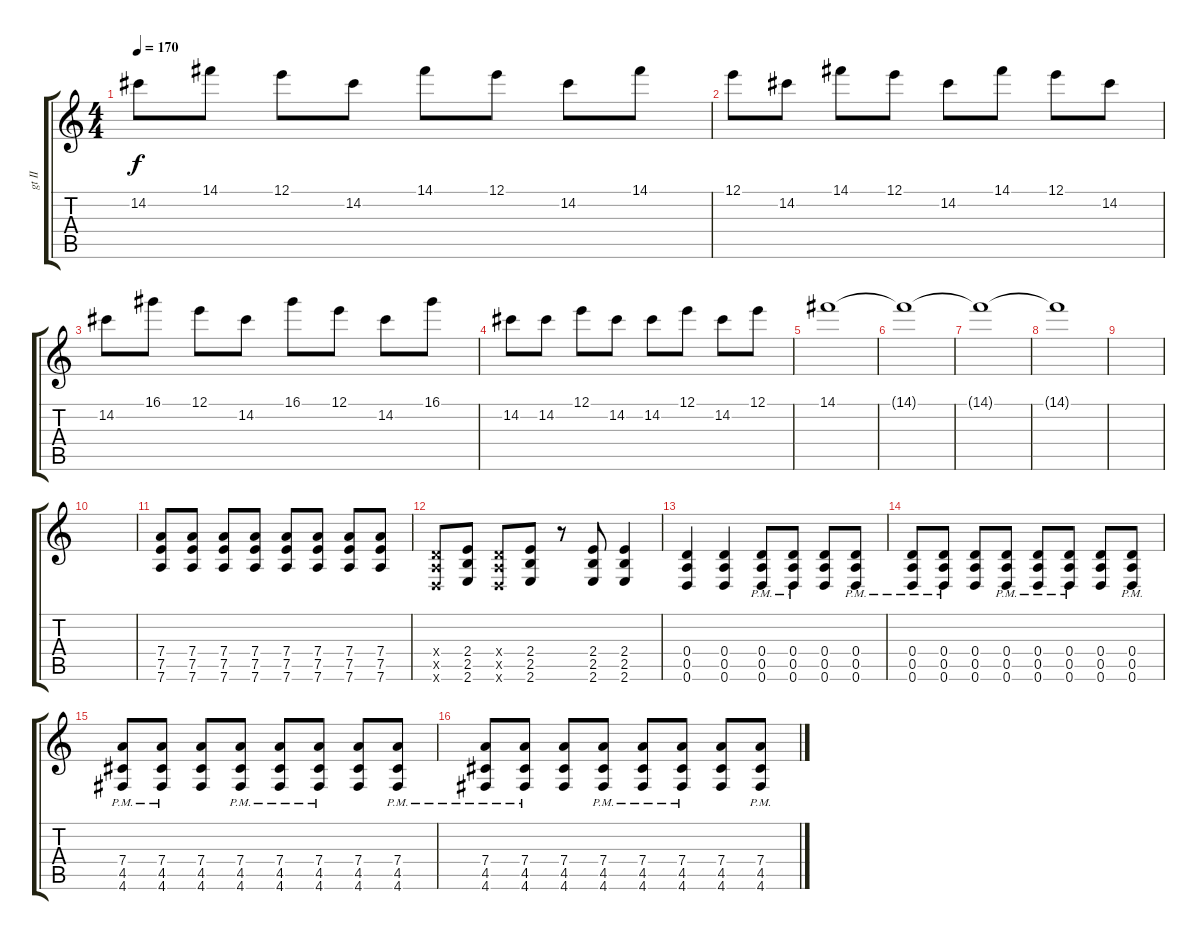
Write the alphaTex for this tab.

\track ("gt II" "gt II") {instrument overdrivenguitar}
\staff {score tabs}
\tuning (E4 B3 G3 D3 A2 D2) {hide}
\ts (4 4)
\tempo 170
\clef g2
\ks c
14.2.8{dy f} 14.1.8 12.1.8 14.2.8 14.1.8 12.1.8 14.2.8 14.1.8 |
12.1.8 14.2.8 14.1.8 12.1.8 14.2.8 14.1.8 12.1.8 14.2.8 |
14.2.8 16.1.8 12.1.8 14.2.8 16.1.8 12.1.8 14.2.8 16.1.8 |
14.2.8 14.2.8 12.1.8 14.2.8 14.2.8 12.1.8 14.2.8 12.1.8 |
14.1.1 |
14.1{t}.1 |
14.1{t}.1 |
14.1{t}.1 |
|
|
(7.4 7.5 7.6).8 (7.4 7.5 7.6).8 (7.4 7.5 7.6).8 (7.4 7.5 7.6).8 (7.4 7.5 7.6).8 (7.4 7.5 7.6).8 (7.4 7.5 7.6).8 (7.4 7.5 7.6).8 |
(0.4{x} 0.5{x} 0.6{x}).8 (2.4 2.5 2.6).8 (0.4{x} 0.5{x} 0.6{x}).8 (2.4 2.5 2.6).8 r.8 (2.4 2.5 2.6).8 (2.4 2.5 2.6).4 |
(0.4 0.5 0.6).4 (0.4 0.5 0.6).4 (0.4{pm} 0.5{pm} 0.6{pm}).8 (0.4{pm} 0.5{pm} 0.6{pm}).8 (0.4 0.5 0.6).8 (0.4{pm} 0.5{pm} 0.6{pm}).8 |
(0.4{pm} 0.5{pm} 0.6{pm}).8 (0.4{pm} 0.5{pm} 0.6{pm}).8 (0.4 0.5 0.6).8 (0.4{pm} 0.5{pm} 0.6{pm}).8 (0.4{pm} 0.5{pm} 0.6{pm}).8 (0.4{pm} 0.5{pm} 0.6{pm}).8 (0.4 0.5 0.6).8 (0.4{pm} 0.5{pm} 0.6{pm}).8 |
(7.4{pm} 4.5{pm} 4.6{pm}).8 (7.4{pm} 4.5{pm} 4.6{pm}).8 (7.4 4.5 4.6).8 (7.4{pm} 4.5{pm} 4.6{pm}).8 (7.4{pm} 4.5{pm} 4.6{pm}).8 (7.4{pm} 4.5{pm} 4.6{pm}).8 (7.4 4.5 4.6).8 (7.4{pm} 4.5{pm} 4.6{pm}).8 |
(7.4{pm} 4.5{pm} 4.6{pm}).8 (7.4{pm} 4.5{pm} 4.6{pm}).8 (7.4 4.5 4.6).8 (7.4{pm} 4.5{pm} 4.6{pm}).8 (7.4{pm} 4.5{pm} 4.6{pm}).8 (7.4{pm} 4.5{pm} 4.6{pm}).8 (7.4 4.5 4.6).8 (7.4{pm} 4.5{pm} 4.6{pm}).8
